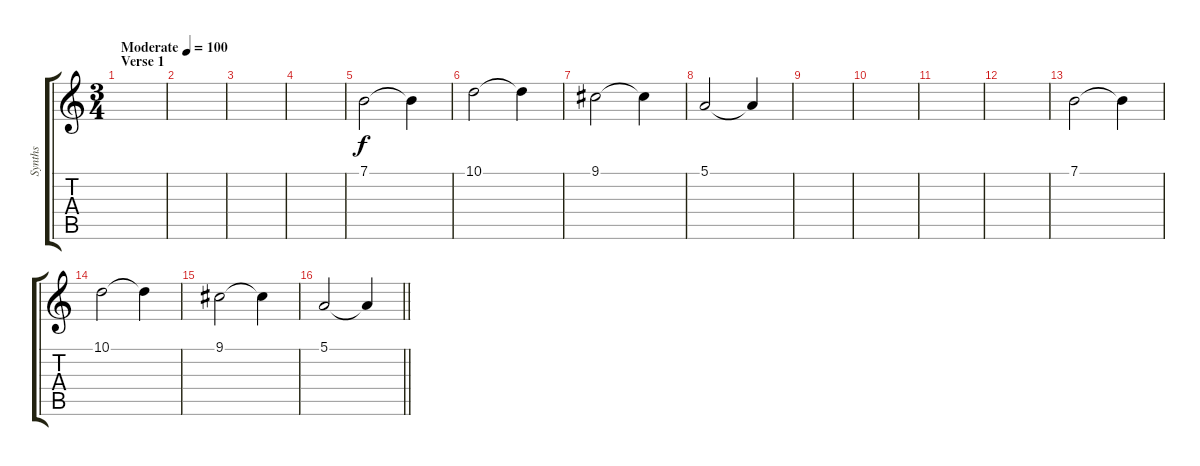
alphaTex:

\track ("Synths" "Synths") {instrument synthstrings1}
\staff {score tabs}
\tuning (E4 B3 G3 D3 A2 D2) {hide}
\ts (3 4)
\section ("" "Verse 1")
\tempo (100 "Moderate")
\clef g2
\ks c
|
|
|
|
7.1.2 7.1{t}.4 |
10.1.2 10.1{t}.4 |
9.1.2 9.1{t}.4 |
5.1.2 5.1{t}.4 |
|
|
|
|
7.1.2 7.1{t}.4 |
10.1.2 10.1{t}.4 |
9.1.2 9.1{t}.4 |
\barLineRight lightlight
5.1.2 5.1{t}.4
